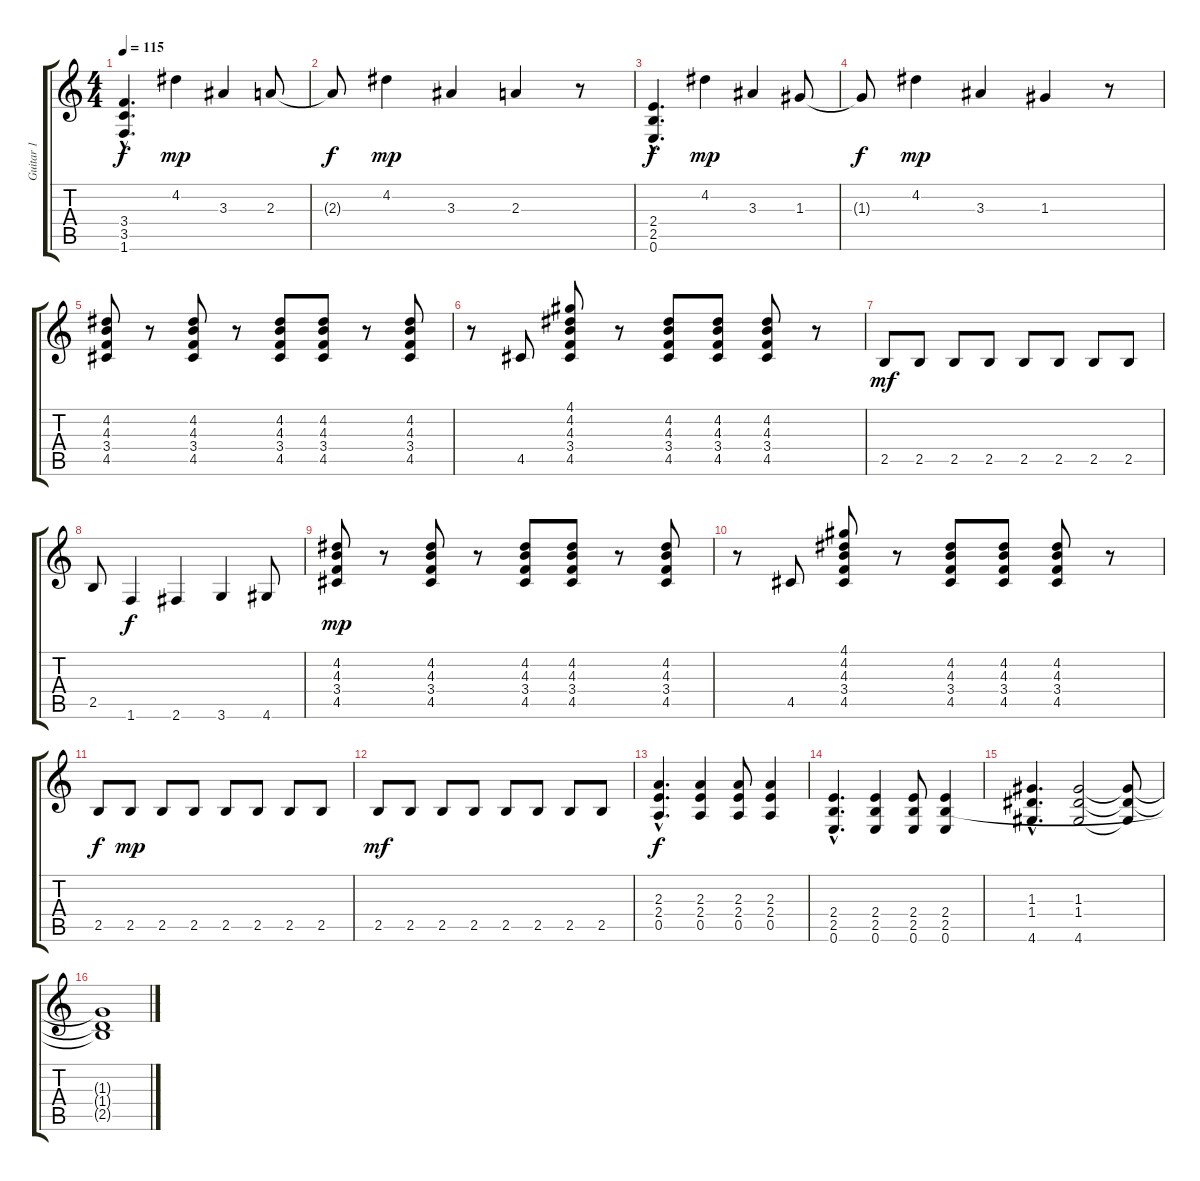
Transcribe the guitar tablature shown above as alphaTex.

\track ("Guitar 1" "Guitar 1") {instrument distortionguitar}
\staff {score tabs}
\tuning (E4 B3 G3 D3 A2 E2) {hide}
\ts (4 4)
\tempo 115
\clef g2
\ks c
(3.4{hac} 3.5{hac} 1.6{hac}).4{d dy f} 4.2.4{dy mp} 3.3.4 2.3.8 |
2.3{t}.8{dy f} 4.2.4{dy mp} 3.3.4 2.3.4 r.8 |
(2.4{hac} 2.5{hac} 0.6{hac}).4{d dy f} 4.2.4{dy mp} 3.3.4 1.3.8 |
1.3{t}.8{dy f} 4.2.4{dy mp} 3.3.4 1.3.4 r.8 |
(4.2 4.3 3.4 4.5).8 r.8 (4.2 4.3 3.4 4.5).8 r.8 (4.2 4.3 3.4 4.5).8 (4.2 4.3 3.4 4.5).8 r.8 (4.2 4.3 3.4 4.5).8 |
r.8 4.5.8 (4.1 4.2 4.3 3.4 4.5).8 r.8 (4.2 4.3 3.4 4.5).8 (4.2 4.3 3.4 4.5).8 (4.2 4.3 3.4 4.5).8 r.8 |
2.5.8{dy mf} 2.5.8 2.5.8 2.5.8 2.5.8 2.5.8 2.5.8 2.5.8 |
2.5.8 1.6.4{dy f} 2.6.4 3.6.4 4.6.8 |
(4.2 4.3 3.4 4.5).8{dy mp} r.8 (4.2 4.3 3.4 4.5).8 r.8 (4.2 4.3 3.4 4.5).8 (4.2 4.3 3.4 4.5).8 r.8 (4.2 4.3 3.4 4.5).8 |
r.8 4.5.8 (4.1 4.2 4.3 3.4 4.5).8 r.8 (4.2 4.3 3.4 4.5).8 (4.2 4.3 3.4 4.5).8 (4.2 4.3 3.4 4.5).8 r.8 |
2.5.8{dy f} 2.5.8{dy mp} 2.5.8 2.5.8 2.5.8 2.5.8 2.5.8 2.5.8 |
2.5.8{dy mf} 2.5.8 2.5.8 2.5.8 2.5.8 2.5.8 2.5.8 2.5.8 |
(2.3{hac} 2.4{hac} 0.5{hac}).4{d dy f} (2.3 2.4 0.5).4 (2.3 2.4 0.5).8 (2.3 2.4 0.5).4 |
(2.4{hac} 2.5{hac} 0.6{hac}).4{d} (2.4 2.5 0.6).4 (2.4 2.5 0.6).8 (2.4 2.5 0.6).4 |
(1.3{hac} 1.4{hac} 4.6{hac}).4{d volume 12} (1.3 1.4 4.6).2{volume 11} (1.3{t} 1.4{t} 4.6{t}).8 |
(1.3{t} 1.4{t} 2.5{t}).1
